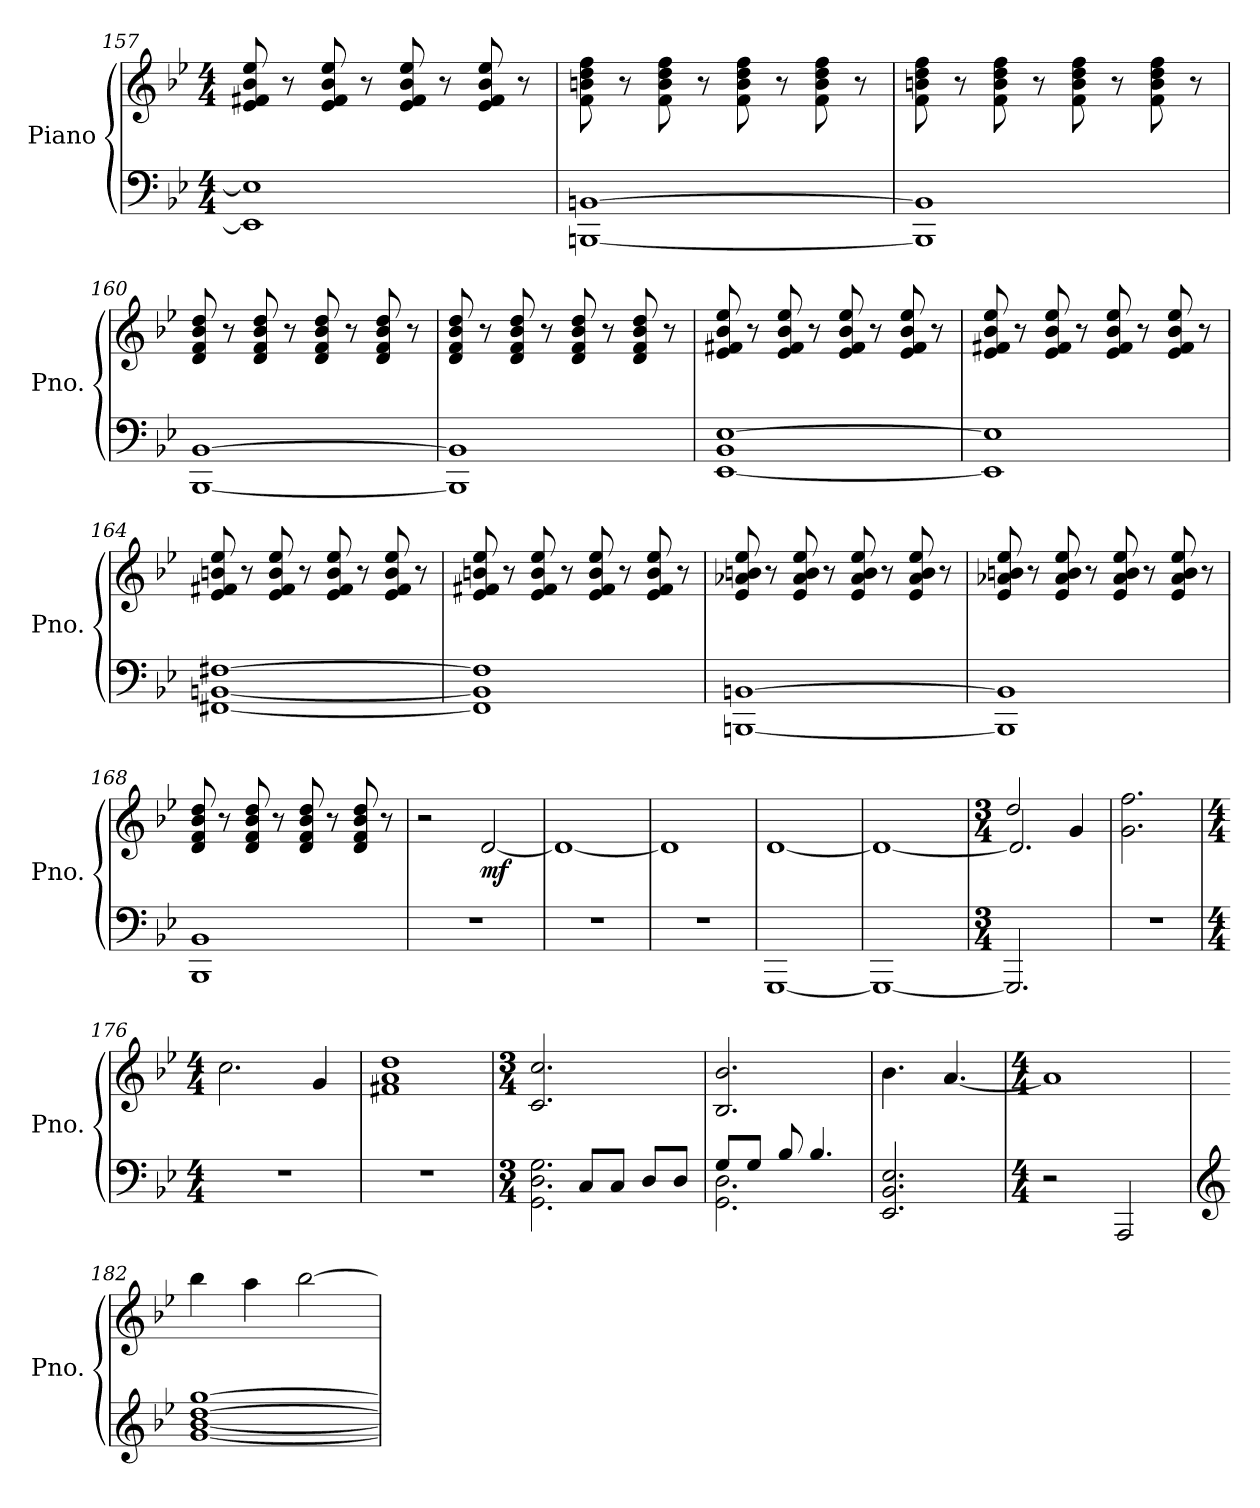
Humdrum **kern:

**kern	**kern	**dynam
*part1	*part1	*part1
*staff2	*staff1	*staff1/2
*I"Piano	*	*
*I'Pno.	*	*
*clefF4	*clefG2	*
*k[b-e-]	*k[b-e-]	*
*M4/4	*M4/4	*
=157	=157	=157
1EE-] 1E-]	8e-/ 8f#X/ 8b-/ 8ee-/	.
.	8r	.
.	8e-/ 8f#/ 8b-/ 8ee-/	.
.	8r	.
.	8e-/ 8f#/ 8b-/ 8ee-/	.
.	8r	.
.	8e-/ 8f#/ 8b-/ 8ee-/	.
.	8r	.
=158	=158	=158
[1BBBn [1BBn	8f\ 8bn\ 8dd\ 8ff\	.
.	8r	.
.	8f\ 8b\ 8dd\ 8ff\	.
.	8r	.
.	8f\ 8b\ 8dd\ 8ff\	.
.	8r	.
.	8f\ 8b\ 8dd\ 8ff\	.
.	8r	.
=159	=159	=159
1BBB] 1BB]	8f\ 8bn\ 8dd\ 8ff\	.
.	8r	.
.	8f\ 8b\ 8dd\ 8ff\	.
.	8r	.
.	8f\ 8b\ 8dd\ 8ff\	.
.	8r	.
.	8f\ 8b\ 8dd\ 8ff\	.
.	8r	.
!!LO:LB:g=z
=160	=160	=160
[1BBB- [1BB-	8d/ 8f/ 8b-/ 8dd/	.
.	8r	.
.	8d/ 8f/ 8b-/ 8dd/	.
.	8r	.
.	8d/ 8f/ 8b-/ 8dd/	.
.	8r	.
.	8d/ 8f/ 8b-/ 8dd/	.
.	8r	.
=161	=161	=161
1BBB-] 1BB-]	8d/ 8f/ 8b-/ 8dd/	.
.	8r	.
.	8d/ 8f/ 8b-/ 8dd/	.
.	8r	.
.	8d/ 8f/ 8b-/ 8dd/	.
.	8r	.
.	8d/ 8f/ 8b-/ 8dd/	.
.	8r	.
=162	=162	=162
[1EE- 1BB- [1E-	8e-/ 8f#X/ 8b-/ 8ee-/	.
.	8r	.
.	8e-/ 8f#/ 8b-/ 8ee-/	.
.	8r	.
.	8e-/ 8f#/ 8b-/ 8ee-/	.
.	8r	.
.	8e-/ 8f#/ 8b-/ 8ee-/	.
.	8r	.
=163	=163	=163
1EE-] 1E-]	8e-/ 8f#X/ 8b-/ 8ee-/	.
.	8r	.
.	8e-/ 8f#/ 8b-/ 8ee-/	.
.	8r	.
.	8e-/ 8f#/ 8b-/ 8ee-/	.
.	8r	.
.	8e-/ 8f#/ 8b-/ 8ee-/	.
.	8r	.
!!LO:LB:g=z
=164	=164	=164
[1FF#X [1BBn [1F#X	8e-/ 8f#X/ 8bn/ 8ee-/	.
.	8r	.
.	8e-/ 8f#/ 8b/ 8ee-/	.
.	8r	.
.	8e-/ 8f#/ 8b/ 8ee-/	.
.	8r	.
.	8e-/ 8f#/ 8b/ 8ee-/	.
.	8r	.
=165	=165	=165
1FF#] 1BB] 1F#]	8e-/ 8f#X/ 8bn/ 8ee-/	.
.	8r	.
.	8e-/ 8f#/ 8b/ 8ee-/	.
.	8r	.
.	8e-/ 8f#/ 8b/ 8ee-/	.
.	8r	.
.	8e-/ 8f#/ 8b/ 8ee-/	.
.	8r	.
=166	=166	=166
[1BBBn [1BBn	8e-/ 8a-X/ 8bn/ 8ee-/	.
.	8r	.
.	8e-/ 8a-/ 8b/ 8ee-/	.
.	8r	.
.	8e-/ 8a-/ 8b/ 8ee-/	.
.	8r	.
.	8e-/ 8a-/ 8b/ 8ee-/	.
.	8r	.
=167	=167	=167
1BBB] 1BB]	8e-/ 8a-X/ 8bn/ 8ee-/	.
.	8r	.
.	8e-/ 8a-/ 8b/ 8ee-/	.
.	8r	.
.	8e-/ 8a-/ 8b/ 8ee-/	.
.	8r	.
.	8e-/ 8a-/ 8b/ 8ee-/	.
.	8r	.
!!LO:LB:g=z
=168	=168	=168
1BBB- 1BB-	8d/ 8f/ 8b-/ 8dd/	.
.	8r	.
.	8d/ 8f/ 8b-/ 8dd/	.
.	8r	.
.	8d/ 8f/ 8b-/ 8dd/	.
.	8r	.
.	8d/ 8f/ 8b-/ 8dd/	.
.	8r	.
=169	=169	=169
1r	2r	.
!	!	!LO:DY:b
.	[2d/	mf
=170	=170	=170
1r	1d_	.
=171	=171	=171
1r	1d]	.
=172	=172	=172
[1GGG	[1d	.
=173	=173	=173
1GGG_	1d_	.
=174	=174	=174
*M3/4	*M3/4	*
*	*MM55	*
*	*^	*
2.GGG/]	2dd/	2.d/]	.
.	4g/	.	.
*	*v	*v	*
=175	=175	=175
2.r	2.g\ 2.ff\	.
=176	=176	=176
*M4/4	*M4/4	*
1r	2.cc\	.
.	4g/	.
=177	=177	=177
1r	1f#X 1a 1dd	.
!!LO:PB:g=z
=178	=178	=178
*M3/4	*M3/4	*
*^	*	*
4rAyy	2.GG\ 2.D\ 2.G\	2.c/ 2.cc/	.
8C/L	.	.	.
8C/J	.	.	.
8D/L	.	.	.
8D/J	.	.	.
=179	=179	=179	=179
8G/L	2.GG\ 2.D\	2.B-/ 2.b-/	.
8G/J	.	.	.
8B-/	.	.	.
4.B-/	.	.	.
*v	*v	*	*
=180	=180	=180
2.EE-/ 2.BB-/ 2.E-/	4.b-\	.
.	[4.a/	.
=181	=181	=181
*M4/4	*M4/4	*
2r	1a]	.
2AAA/	.	.
=182	=182	=182
*clefG2	*	*
[1g [1b- [1dd [1gg	4bb-\	.
.	4aa\	.
.	[2bb-\	.
=	=	=
*-	*-	*-
